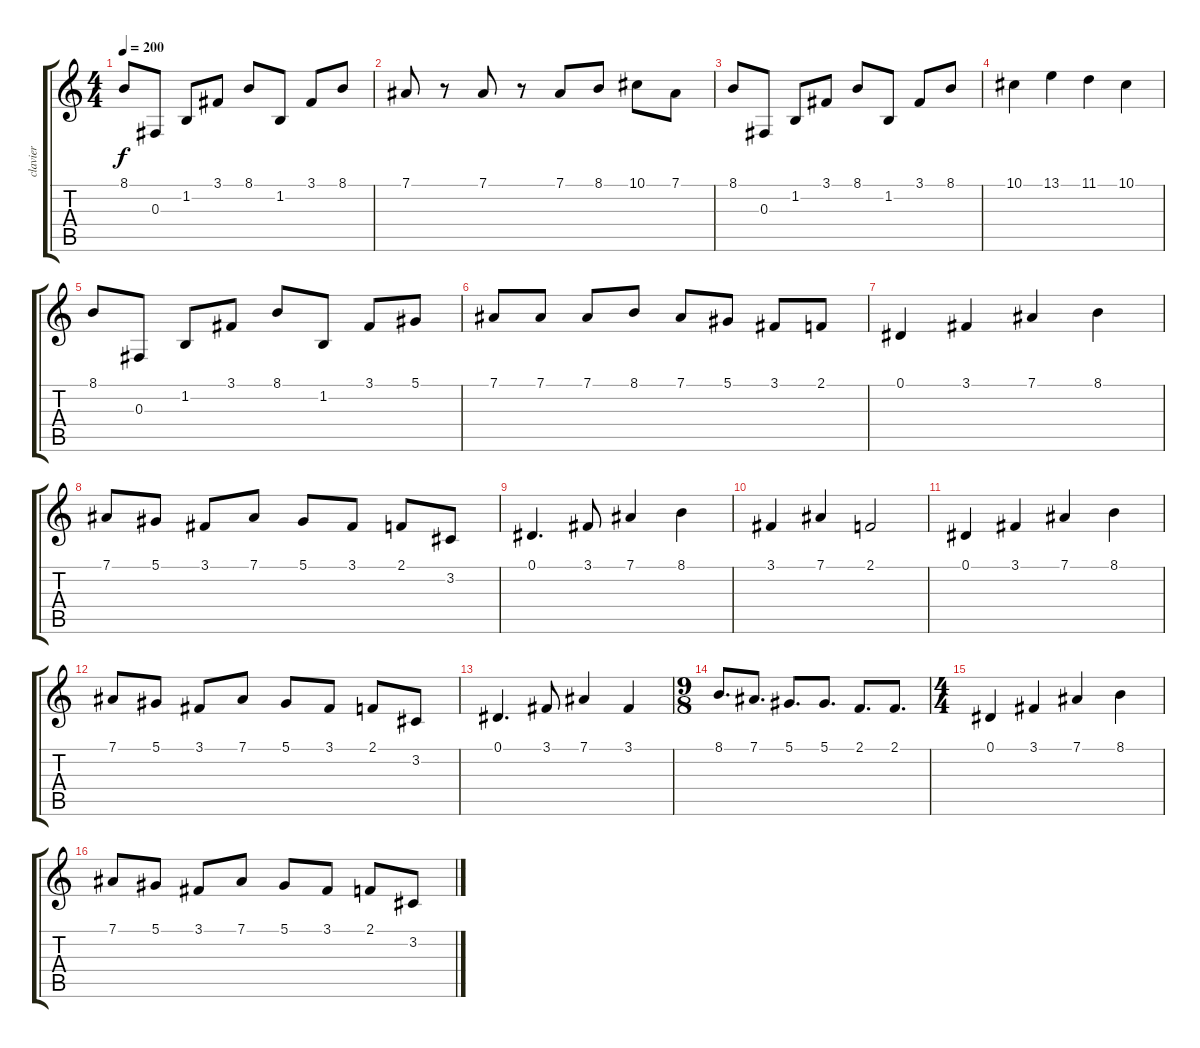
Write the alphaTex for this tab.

\track ("clavier" "clavier") {instrument lead1square}
\staff {score tabs}
\tuning (Eb4 Bb3 Gb3 Db3 Ab2 Eb2) {hide}
\ts (4 4)
\tempo 200
\clef g2
\ks c
8.1.8{dy f instrument lead1square} 0.3.8 1.2.8 3.1.8 8.1.8 1.2.8 3.1.8 8.1.8 |
7.1.8 r.8 7.1.8 r.8 7.1.8 8.1.8 10.1.8 7.1.8 |
8.1.8{instrument lead1square} 0.3.8 1.2.8 3.1.8 8.1.8 1.2.8 3.1.8 8.1.8 |
10.1.4 13.1.4 11.1.4 10.1.4 |
8.1.8{instrument lead1square} 0.3.8 1.2.8 3.1.8 8.1.8 1.2.8 3.1.8 5.1.8 |
7.1.8 7.1.8 7.1.8 8.1.8 7.1.8 5.1.8 3.1.8 2.1.8 |
0.1.4{volume 16 instrument tremolostrings} 3.1.4 7.1.4 8.1.4 |
7.1.8 5.1.8 3.1.8 7.1.8 5.1.8 3.1.8 2.1.8 3.2.8 |
0.1.4{d volume 16 instrument tremolostrings} 3.1.8 7.1.4 8.1.4 |
3.1.4 7.1.4 2.1.2 |
0.1.4{volume 16 instrument tremolostrings} 3.1.4 7.1.4 8.1.4 |
7.1.8 5.1.8 3.1.8 7.1.8 5.1.8 3.1.8 2.1.8 3.2.8 |
0.1.4{d volume 16 instrument tremolostrings} 3.1.8 7.1.4 3.1.4 |
\ts (9 8)
8.1.8{d} 7.1.8{d} 5.1.8{d} 5.1.8{d} 2.1.8{d} 2.1.8{d} |
\ts (4 4)
0.1.4{volume 16 instrument tremolostrings} 3.1.4 7.1.4 8.1.4 |
7.1.8 5.1.8 3.1.8 7.1.8 5.1.8 3.1.8 2.1.8 3.2.8
